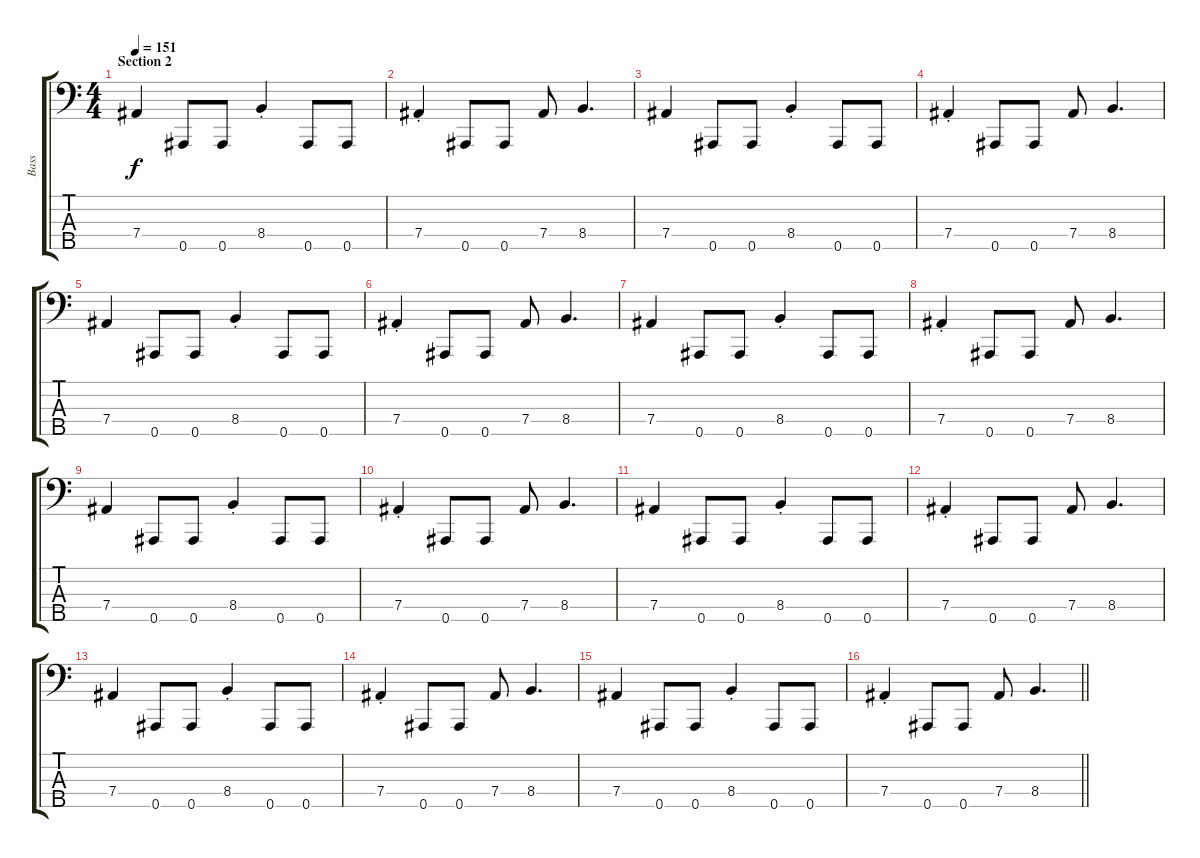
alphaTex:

\track ("Bass" "Bass") {instrument electricbassfinger}
\staff {score tabs}
\tuning (Gb2 Db2 Ab1 Eb1 Bb0) {hide}
\ts (4 4)
\section ("" "Section 2")
\tempo 151
\clef f4
\ks c
7.4.4{dy f} 0.5.8 0.5.8 8.4{st}.4 0.5.8 0.5.8 |
7.4{st}.4 0.5.8 0.5.8 7.4.8 8.4.4{d} |
7.4.4 0.5.8 0.5.8 8.4{st}.4 0.5.8 0.5.8 |
7.4{st}.4 0.5.8 0.5.8 7.4.8 8.4.4{d} |
7.4.4 0.5.8 0.5.8 8.4{st}.4 0.5.8 0.5.8 |
7.4{st}.4 0.5.8 0.5.8 7.4.8 8.4.4{d} |
7.4.4 0.5.8 0.5.8 8.4{st}.4 0.5.8 0.5.8 |
7.4{st}.4 0.5.8 0.5.8 7.4.8 8.4.4{d} |
7.4.4 0.5.8 0.5.8 8.4{st}.4 0.5.8 0.5.8 |
7.4{st}.4 0.5.8 0.5.8 7.4.8 8.4.4{d} |
7.4.4 0.5.8 0.5.8 8.4{st}.4 0.5.8 0.5.8 |
7.4{st}.4 0.5.8 0.5.8 7.4.8 8.4.4{d} |
7.4.4 0.5.8 0.5.8 8.4{st}.4 0.5.8 0.5.8 |
7.4{st}.4 0.5.8 0.5.8 7.4.8 8.4.4{d} |
7.4.4 0.5.8 0.5.8 8.4{st}.4 0.5.8 0.5.8 |
\barLineRight lightlight
7.4{st}.4 0.5.8 0.5.8 7.4.8 8.4.4{d}
